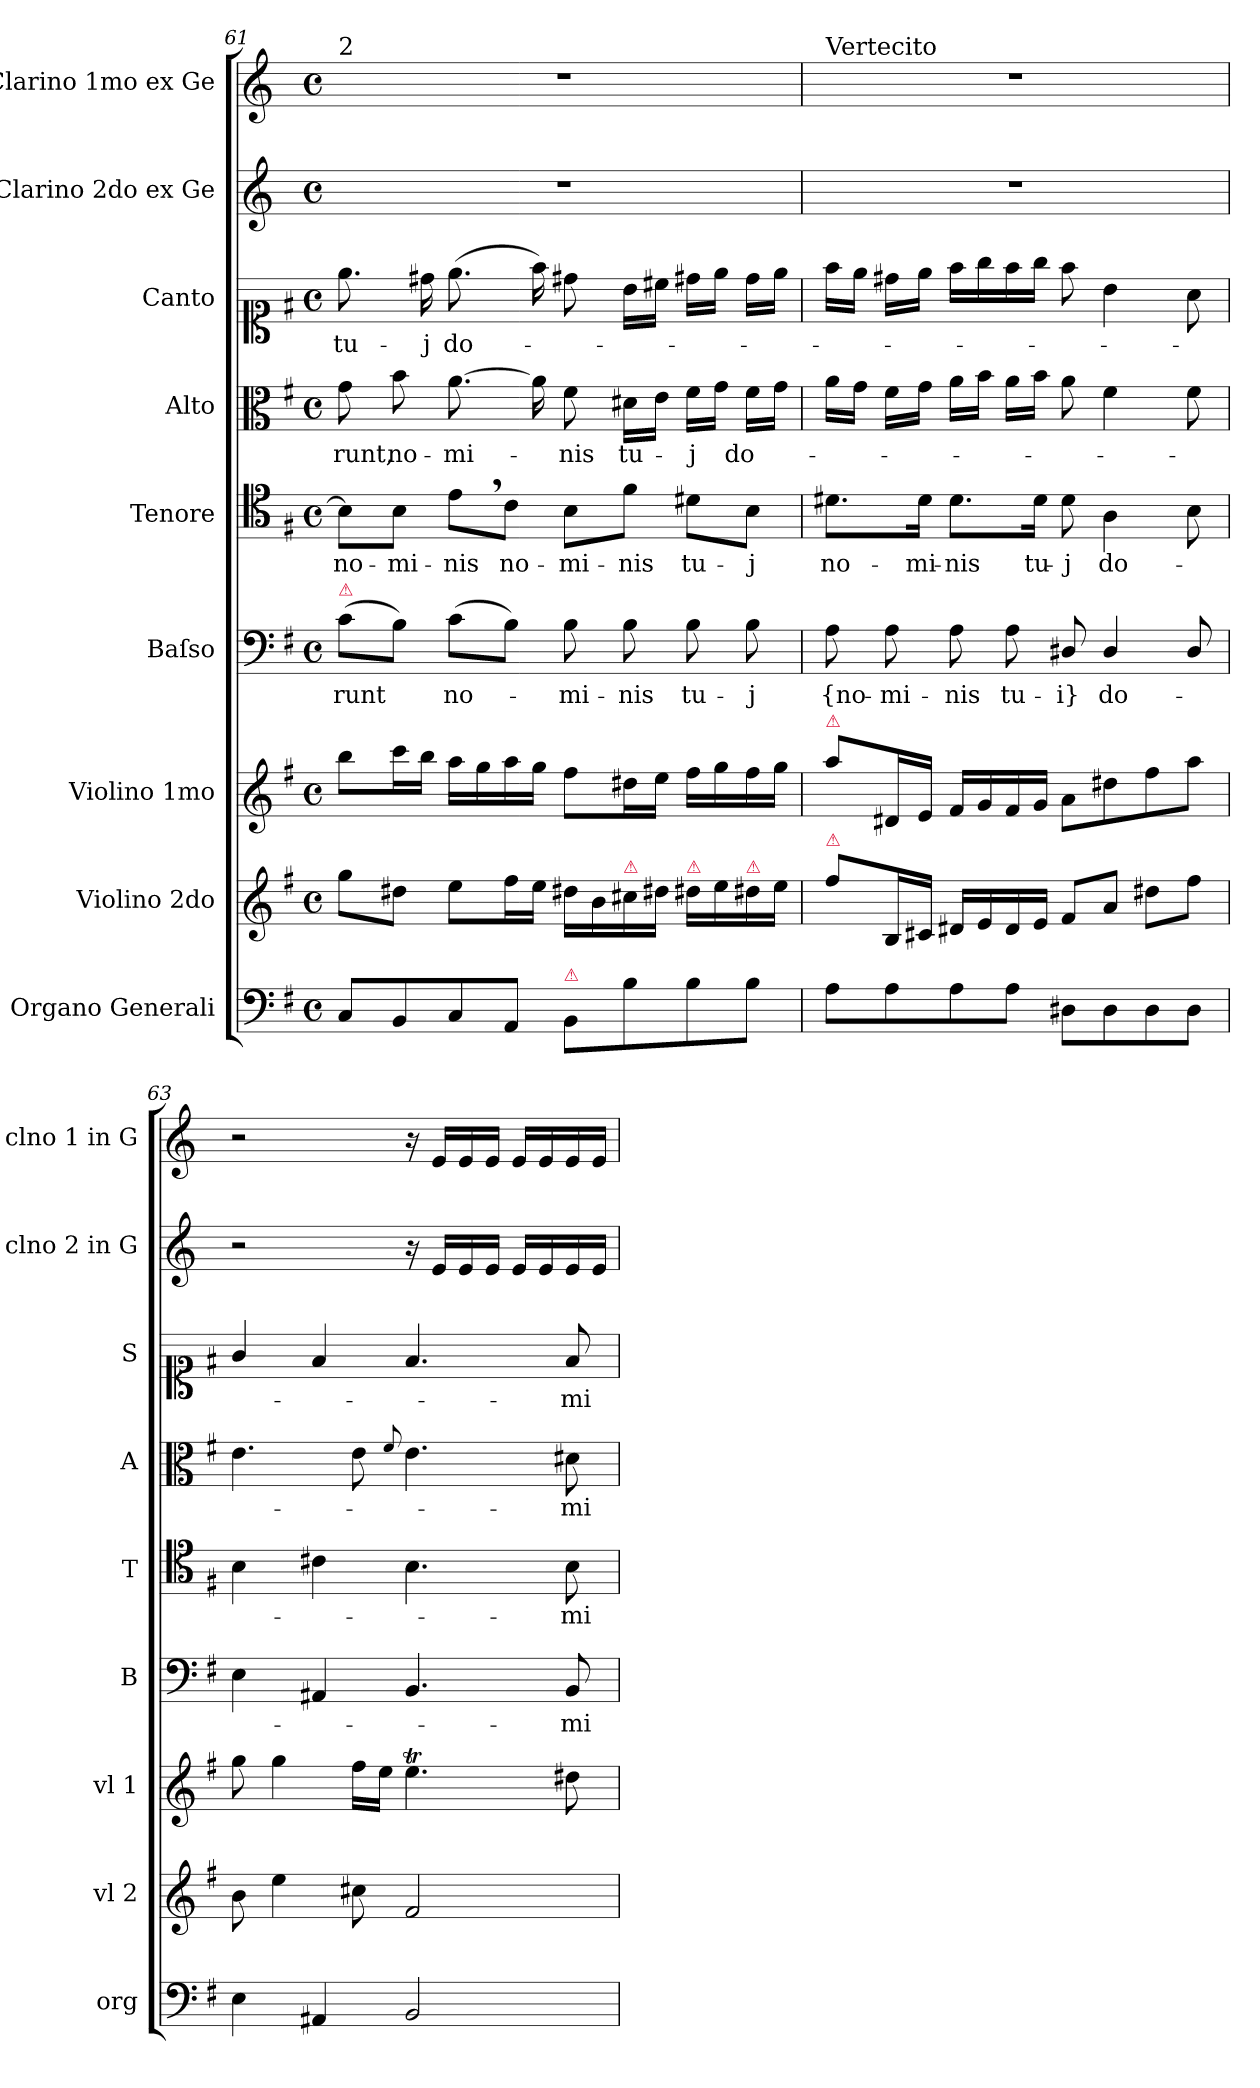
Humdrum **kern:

**kern	**kern	**kern	**kern	**text	**kern	**text	**kern	**text	**kern	**text	**kern	**kern
*part9	*part8	*part7	*part6	*part6	*part5	*part5	*part4	*part4	*part3	*part3	*part2	*part1
*staff9	*staff8	*staff7	*staff6	*staff6	*staff5	*staff5	*staff4	*staff4	*staff3	*staff3	*staff2	*staff1
*I"Organo Generali	*I"Violino 2do	*I"Violino 1mo	*I"Baſso	*	*I"Tenore	*	*I"Alto	*	*I"Canto	*	*I"Clarino 2do ex Ge	*I"Clarino 1mo ex Ge
*I'org	*I'vl 2	*I'vl 1	*I'B	*	*I'T	*	*I'A	*	*I'S	*	*I'clno 2 in G	*I'clno 1 in G
*clefF4	*clefG2	*clefG2	*clefF4	*	*clefC4	*	*clefC3	*	*clefC1	*	*clefG2	*clefG2
*	*	*	*	*	*	*	*	*	*	*	*ITrd3c5	*ITrd3c5
*k[f#]	*k[f#]	*k[f#]	*k[f#]	*	*k[f#]	*	*k[f#]	*	*k[f#]	*	*k[f#]	*k[f#]
*M4/4	*M4/4	*M4/4	*M4/4	*	*M4/4	*	*M4/4	*	*M4/4	*	*M4/4	*M4/4
*met(c)	*met(c)	*met(c)	*met(c)	*	*met(c)	*	*met(c)	*	*met(c)	*	*met(c)	*met(c)
=61	=61	=61	=61	=61	=61	=61	=61	=61	=61	=61	=61	=61
!	!	!	!	!	!	!	!	!	!	!	!	!LO:TX:a:t=2
!	!	!	!LO:TX:a:color=crimson:t=⚠	!	!	!	!	!	!	!	!	!
8C/L	8gg\L	8bb\L	(8c\L	-runt	8B\L]	no-	8g\	-runt,	8.ee\	tu-	1r	1r
8BB/	8dd#X\J	16ccc\L	8B\J)	.	8B\J	-mi-	8b\	no-	.	.	.	.
.	.	16bb\JJ	.	.	.	.	.	.	16dd#X\	-j	.	.
8C/	8ee\L	16aa\LL	(8c\L	no-	8e,\L	-nis	[8.a\	-mi-	(8.ee\	do-	.	.
.	.	16gg\	.	.	.	.	.	.	.	.	.	.
8AA/J	16ff#\L	16aa\	8B\J)	.	8c\J	no-	.	.	.	.	.	.
.	16ee\JJ	16gg\JJ	.	.	.	.	16a\]	.	16ff#\)	.	.	.
!LO:TX:a:color=crimson:t=⚠	!	!	!	!	!	!	!	!	!	!	!	!
8BB/L	16dd#X\LL	8ff#\L	8B\	-mi-	8B\L	-mi-	8f#\	-nis	8dd#X\	.	.	.
.	16b\	.	.	.	.	.	.	.	.	.	.	.
!	!LO:TX:a:color=crimson:t=⚠	!	!	!	!	!	!	!	!	!	!	!
8B\	16cc#X\	16dd#X\L	8B\	-nis	8f#\J	-nis	16d#X\LL	tu-	16b\LL	.	.	.
.	16dd#X\JJ	16ee\JJ	.	.	.	.	16e\JJ	.	16cc#X\JJ	.	.	.
!	!LO:TX:a:color=crimson:t=⚠	!	!	!	!	!	!	!	!	!	!	!
8B\	16dd#X\LL	16ff#\LL	8B\	tu-	8d#X\L	tu-	16f#\LL	-j	16dd#X\LL	.	.	.
.	16ee\	16gg\	.	.	.	.	16g\JJ	.	16ee\JJ	.	.	.
!	!LO:TX:a:color=crimson:t=⚠	!	!	!	!	!	!	!	!	!	!	!
8B\J	16dd#X\	16ff#\	8B\	-j	8B\J	-j	16f#\LL	do-	16dd#\LL	.	.	.
.	16ee\JJ	16gg\JJ	.	.	.	.	16g\JJ	.	16ee\JJ	.	.	.
=62	=62	=62	=62	=62	=62	=62	=62	=62	=62	=62	=62	=62
!	!	!	!	!	!	!	!	!	!	!	!	!LO:TX:a:t=Vertecito
!	!	!LO:TX:a:color=crimson:t=⚠	!	!	!	!	!	!	!	!	!	!
!	!LO:TX:a:color=crimson:t=⚠	!	!	!	!	!	!	!	!	!	!	!
8A\L	8ff#\L	8aa\L	8A\	{no-	8.d#X\L	no-	16a\LL	.	16ff#\LL	.	1r	1r
.	.	.	.	.	.	.	16g\JJ	.	16ee\JJ	.	.	.
8A\	16B/L	16d#X/L	8A\	-mi-	.	.	16f#\LL	.	16dd#X\LL	.	.	.
.	16c#X/JJ	16e/JJ	.	.	16d#\Jk	-mi-	16g\JJ	.	16ee\JJ	.	.	.
8A\	16d#X/LL	16f#/LL	8A\	-nis	8.d#\L	-nis	16a\LL	.	16ff#\LL	.	.	.
.	16e/	16g/	.	.	.	.	16b\JJ	.	16gg\	.	.	.
8A\J	16d#/	16f#/	8A\	tu-	.	.	16a\LL	.	16ff#\	.	.	.
.	16e/JJ	16g/JJ	.	.	16d#\Jk	tu-	16b\JJ	.	16gg\JJ	.	.	.
8D#X\L	8f#/L	8a\L	8D#X/	-i}	8d#\	-j	8a\	.	8ff#\	.	.	.
8D#\	8a/J	8dd#X\	4D#/	do-	4A\	do-	4f#\	.	4b\	.	.	.
8D#\	8dd#X\L	8ff#\	.	.	.	.	.	.	.	.	.	.
8D#\J	8ff#\J	8aa\J	8D#/	.	8B\	.	8f#\	.	8a\	.	.	.
=63	=63	=63	=63	=63	=63	=63	=63	=63	=63	=63	=63	=63
4E\	8b\	8gg\	4E\	.	4B\	.	4.e\	.	4g/	.	2r	2r
.	4ee\	4gg\	.	.	.	.	.	.	.	.	.	.
4AA#X/	.	.	4AA#X/	.	4c#X\	.	.	.	4f#/	.	.	.
.	8cc#X\	16ff#\LL	.	.	.	.	8e\	.	.	.	.	.
.	.	16ee\JJ	.	.	.	.	.	.	.	.	.	.
.	.	.	.	.	.	.	8qqf#/	.	.	.	.	.
2BB/	2f#/	4.eeT\	4.BB/	.	4.B\	.	4.e\	.	4.f#/	.	16r	16r
.	.	.	.	.	.	.	.	.	.	.	16B/LL	16B/LL
.	.	.	.	.	.	.	.	.	.	.	16B/	16B/
.	.	.	.	.	.	.	.	.	.	.	16B/JJ	16B/JJ
.	.	.	.	.	.	.	.	.	.	.	16B/LL	16B/LL
.	.	.	.	.	.	.	.	.	.	.	16B/	16B/
.	.	8dd#X\	8BB/	-mi-	8B\	-mi-	8d#X\	-mi-	8f#/	-mi-	16B/	16B/
.	.	.	.	.	.	.	.	.	.	.	16B/JJ	16B/JJ
=	=	=	=	=	=	=	=	=	=	=	=	=
*-	*-	*-	*-	*-	*-	*-	*-	*-	*-	*-	*-	*-
